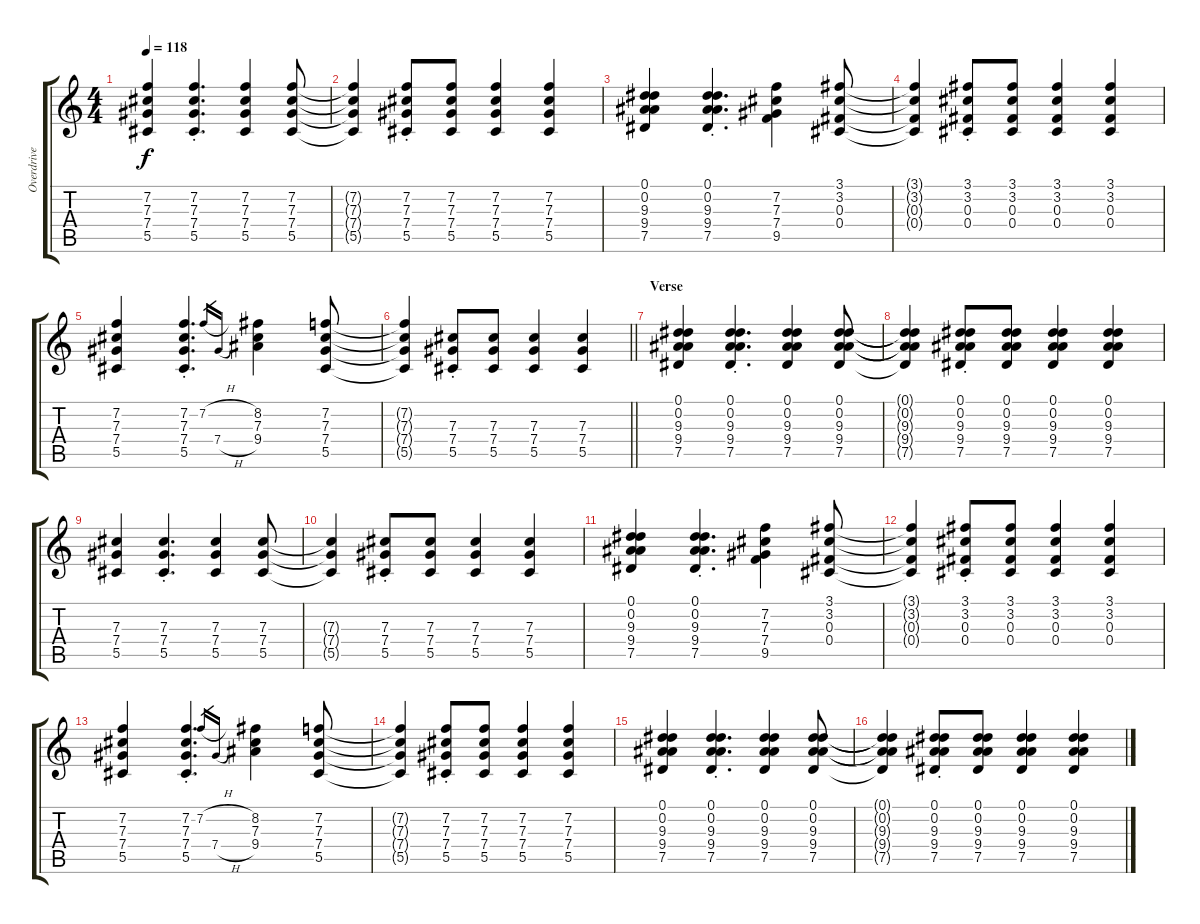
\track ("Overdrive Rhythm" "Overdrive ") {instrument overdrivenguitar}
\staff {score tabs}
\tuning (Eb4 Bb3 Gb3 Db3 Ab2 Eb2) {hide}
\ts (4 4)
\tempo 118
\clef g2
\ks c
(7.2 7.3 7.4 5.5).4{dy f} (7.2{st} 7.3{st} 7.4{st} 5.5{st}).4{d} (7.2 7.3 7.4 5.5).4 (7.2 7.3 7.4 5.5).8 |
(7.2{t} 7.3{t} 7.4{t} 5.5{t}).4 (7.2{st} 7.3{st} 7.4{st} 5.5{st}).8 (7.2 7.3 7.4 5.5).8 (7.2 7.3 7.4 5.5).4 (7.2 7.3 7.4 5.5).4 |
(0.1 0.2 9.3 9.4 7.5).4 (0.1{st} 0.2{st} 9.3{st} 9.4{st} 7.5{st}).4{d} (7.2 7.3 7.4 9.5).4 (3.1 3.2 0.3 0.4).8 |
(3.1{t} 3.2{t} 0.3{t} 0.4{t}).4 (3.1{st} 3.2{st} 0.3{st} 0.4{st}).8 (3.1 3.2 0.3 0.4).8 (3.1 3.2 0.3 0.4).4 (3.1 3.2 0.3 0.4).4 |
(7.2 7.3 7.4 5.5).4 (7.2{st} 7.3{st} 7.4{st} 5.5{st}).4{d} 7.2{h}.16{gr} 7.4{h}.16{gr} (8.2 7.3 9.4).4 (7.2 7.3 7.4 5.5).8 |
\barLineRight lightlight
(7.2{t} 7.3{t} 7.4{t} 5.5{t}).4 (7.3{st} 7.4{st} 5.5{st}).8 (7.3 7.4 5.5).8 (7.3 7.4 5.5).4 (7.3 7.4 5.5).4 |
\section ("" "Verse")
(0.1 0.2 9.3 9.4 7.5).4 (0.1{st} 0.2{st} 9.3{st} 9.4{st} 7.5{st}).4{d} (0.1 0.2 9.3 9.4 7.5).4 (0.1 0.2 9.3 9.4 7.5).8 |
(0.1{t} 0.2{t} 9.3{t} 9.4{t} 7.5{t}).4 (0.1{st} 0.2{st} 9.3{st} 9.4{st} 7.5{st}).8 (0.1 0.2 9.3 9.4 7.5).8 (0.1 0.2 9.3 9.4 7.5).4 (0.1 0.2 9.3 9.4 7.5).4 |
(7.3 7.4 5.5).4 (7.3{st} 7.4{st} 5.5{st}).4{d} (7.3 7.4 5.5).4 (7.3 7.4 5.5).8 |
(7.3{t} 7.4{t} 5.5{t}).4 (7.3{st} 7.4{st} 5.5{st}).8 (7.3 7.4 5.5).8 (7.3 7.4 5.5).4 (7.3 7.4 5.5).4 |
(0.1 0.2 9.3 9.4 7.5).4 (0.1{st} 0.2{st} 9.3{st} 9.4{st} 7.5{st}).4{d} (7.2 7.3 7.4 9.5).4 (3.1 3.2 0.3 0.4).8 |
(3.1{t} 3.2{t} 0.3{t} 0.4{t}).4 (3.1{st} 3.2{st} 0.3{st} 0.4{st}).8 (3.1 3.2 0.3 0.4).8 (3.1 3.2 0.3 0.4).4 (3.1 3.2 0.3 0.4).4 |
(7.2 7.3 7.4 5.5).4 (7.2{st} 7.3{st} 7.4{st} 5.5{st}).4{d} 7.2{h}.16{gr} 7.4{h}.16{gr} (8.2 7.3 9.4).4 (7.2 7.3 7.4 5.5).8 |
(7.2{t} 7.3{t} 7.4{t} 5.5{t}).4 (7.2{st} 7.3{st} 7.4{st} 5.5{st}).8 (7.2 7.3 7.4 5.5).8 (7.2 7.3 7.4 5.5).4 (7.2 7.3 7.4 5.5).4 |
(0.1 0.2 9.3 9.4 7.5).4 (0.1{st} 0.2{st} 9.3{st} 9.4{st} 7.5{st}).4{d} (0.1 0.2 9.3 9.4 7.5).4 (0.1 0.2 9.3 9.4 7.5).8 |
(0.1{t} 0.2{t} 9.3{t} 9.4{t} 7.5{t}).4 (0.1{st} 0.2{st} 9.3{st} 9.4{st} 7.5{st}).8 (0.1 0.2 9.3 9.4 7.5).8 (0.1 0.2 9.3 9.4 7.5).4 (0.1 0.2 9.3 9.4 7.5).4
